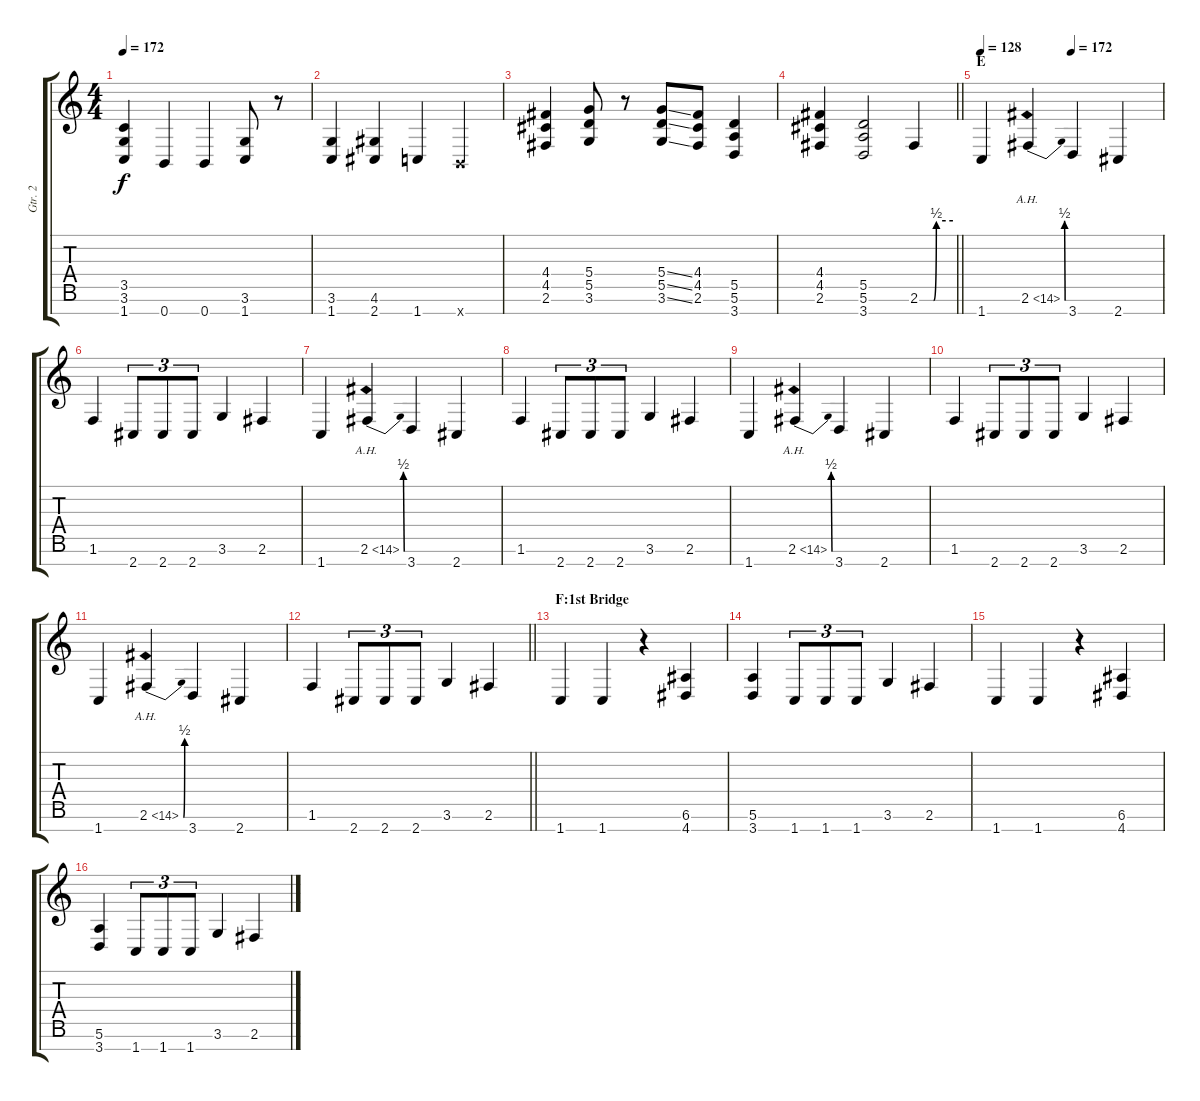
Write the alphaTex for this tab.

\track ("Gtr. 2" "Gtr. 2") {instrument distortionguitar}
\staff {score tabs}
\tuning (E4 B3 G3 D3 A2 E2 B1) {hide}
\ts (4 4)
\tempo 172
\clef g2
\ks c
(3.5 3.6 1.7).4{dy f} 0.7.4 0.7.4 (3.6 1.7).8 r.8 |
(3.6 1.7).4 (4.6 2.7).4 1.7.4 0.7{x}.4 |
(4.4 4.5 2.6).4 (5.4 5.5 3.6).8 r.8 (5.4{ss} 5.5{ss} 3.6{ss}).8 (4.4 4.5 2.6).8 (5.5 5.6 3.7).4 |
\barLineRight lightlight
(4.4 4.5 2.6).4 (5.5 5.6 3.7).2 2.6{be (custom 0 0 25 0 30 2 60 2)}.4 |
\section ("" "E")
\tempo 128
\tempo (172 0.5)
1.7.4 2.6{be (bend 0 0 60 2) ah 12}.4 3.7.4 2.7.4 |
1.6.4 2.7.8{tu (3 2)} 2.7.8{tu (3 2)} 2.7.8{tu (3 2)} 3.6.4 2.6.4 |
1.7.4 2.6{be (bend 0 0 60 2) ah 12}.4 3.7.4 2.7.4 |
1.6.4 2.7.8{tu (3 2)} 2.7.8{tu (3 2)} 2.7.8{tu (3 2)} 3.6.4 2.6.4 |
1.7.4 2.6{be (bend 0 0 60 2) ah 12}.4 3.7.4 2.7.4 |
1.6.4 2.7.8{tu (3 2)} 2.7.8{tu (3 2)} 2.7.8{tu (3 2)} 3.6.4 2.6.4 |
1.7.4 2.6{be (bend 0 0 60 2) ah 12}.4 3.7.4 2.7.4 |
\barLineRight lightlight
1.6.4 2.7.8{tu (3 2)} 2.7.8{tu (3 2)} 2.7.8{tu (3 2)} 3.6.4 2.6.4 |
\section ("" "F:1st Bridge")
1.7.4 1.7.4 r.4 (6.6 4.7).4 |
(5.6 3.7).4 1.7.8{tu (3 2)} 1.7.8{tu (3 2)} 1.7.8{tu (3 2)} 3.6.4 2.6.4 |
1.7.4 1.7.4 r.4 (6.6 4.7).4 |
(5.6 3.7).4 1.7.8{tu (3 2)} 1.7.8{tu (3 2)} 1.7.8{tu (3 2)} 3.6.4 2.6.4
